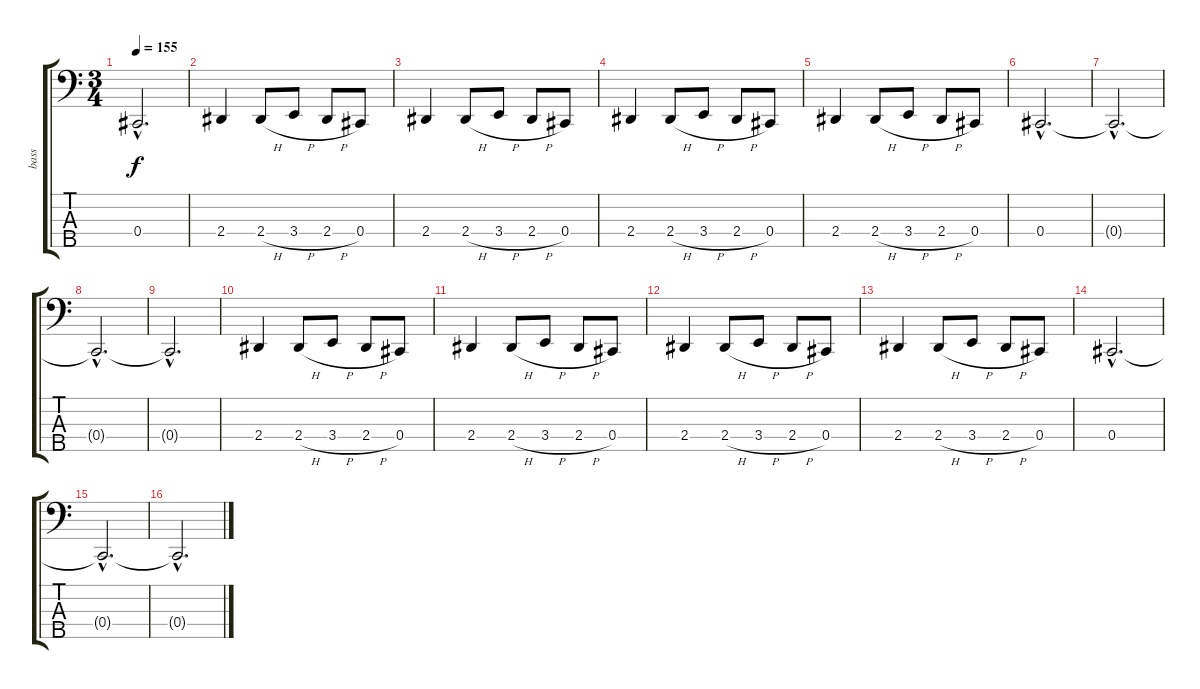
\track ("bass" "bass") {instrument electricbassfinger}
\staff {score tabs}
\tuning (Gb2 Db2 Ab1 Db1 Bb0) {hide}
\ts (3 4)
\tempo 155
\clef f4
\ks c
0.4{hac t}.2{d dy f} |
2.4.4 2.4{h}.8 3.4{h}.8 2.4{h}.8 0.4.8 |
2.4.4 2.4{h}.8 3.4{h}.8 2.4{h}.8 0.4.8 |
2.4.4 2.4{h}.8 3.4{h}.8 2.4{h}.8 0.4.8 |
2.4.4 2.4{h}.8 3.4{h}.8 2.4{h}.8 0.4.8 |
0.4{hac}.2{d} |
0.4{hac t}.2{d} |
0.4{hac t}.2{d} |
0.4{hac t}.2{d} |
2.4.4 2.4{h}.8 3.4{h}.8 2.4{h}.8 0.4.8 |
2.4.4 2.4{h}.8 3.4{h}.8 2.4{h}.8 0.4.8 |
2.4.4 2.4{h}.8 3.4{h}.8 2.4{h}.8 0.4.8 |
2.4.4 2.4{h}.8 3.4{h}.8 2.4{h}.8 0.4.8 |
0.4{hac}.2{d} |
0.4{hac t}.2{d} |
0.4{hac t}.2{d}
